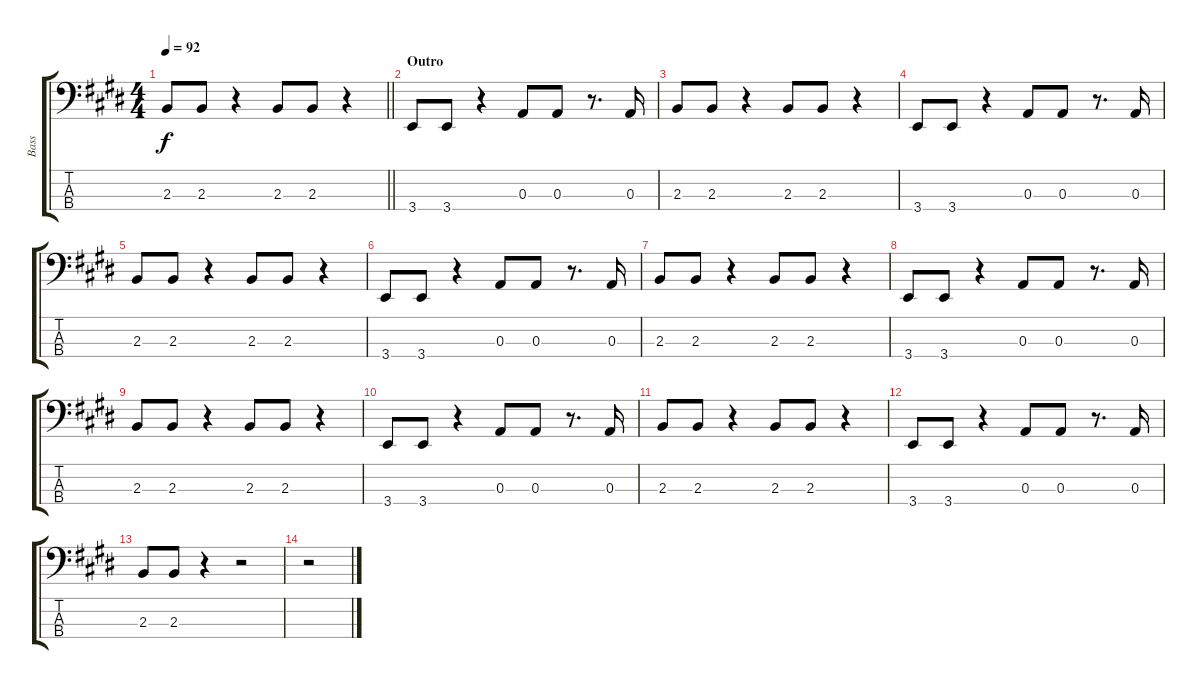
\track ("Bass" "Bass") {instrument electricbassfinger}
\staff {score tabs}
\tuning (G2 D2 A1 Db1) {hide}
\ts (4 4)
\tempo 92
\clef f4
\barLineRight lightlight
\ks e
2.3.8{dy f} 2.3.8 r.4 2.3.8 2.3.8 r.4 |
\section ("" "Outro")
3.4.8 3.4.8 r.4 0.3.8 0.3.8 r.8{d} 0.3.16 |
2.3.8 2.3.8 r.4 2.3.8 2.3.8 r.4 |
3.4.8 3.4.8 r.4 0.3.8 0.3.8 r.8{d} 0.3.16 |
2.3.8 2.3.8 r.4 2.3.8 2.3.8 r.4 |
3.4.8 3.4.8 r.4 0.3.8 0.3.8 r.8{d} 0.3.16 |
2.3.8 2.3.8 r.4 2.3.8 2.3.8 r.4 |
3.4.8 3.4.8 r.4 0.3.8 0.3.8 r.8{d} 0.3.16 |
2.3.8 2.3.8 r.4 2.3.8 2.3.8 r.4 |
3.4.8 3.4.8 r.4 0.3.8 0.3.8 r.8{d} 0.3.16 |
2.3.8 2.3.8 r.4 2.3.8 2.3.8 r.4 |
3.4.8 3.4.8 r.4 0.3.8 0.3.8 r.8{d} 0.3.16 |
2.3.8 2.3.8 r.4 r.2 |
r.2
